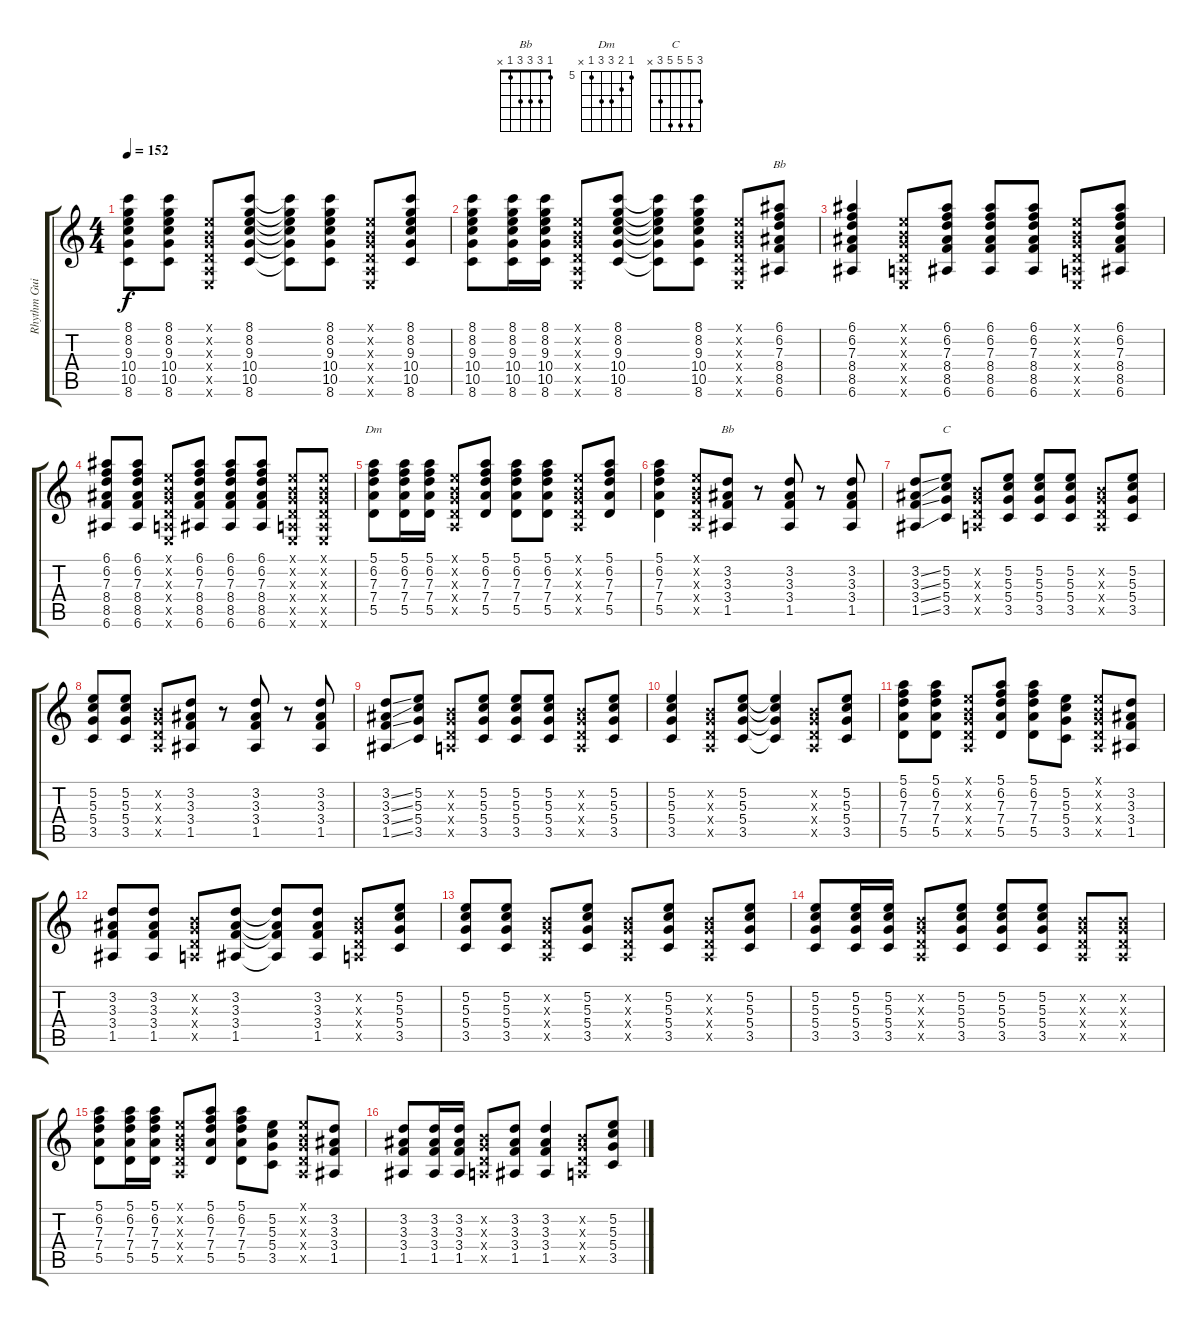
\track ("Rhythm Guitar" "Rhythm Gui") {instrument electricguitarjazz}
\staff {score tabs}
\tuning (E4 B3 G3 D3 A2 E2) {hide}
\chord ("Bb" 6 6 7 8 8 6) {firstfret 6}
\chord ("Dm" 5 6 7 7 5 x) {firstfret 5}
\chord ("Bb" 1 3 3 3 1 x)
\chord ("C" 3 5 5 5 3 x)
\ts (4 4)
\tempo 152
\clef g2
\ks c
(8.1 8.2 9.3 10.4 10.5 8.6).8{dy f} (8.1 8.2 9.3 10.4 10.5 8.6).8 (0.1{x} 0.2{x} 0.3{x} 0.4{x} 0.5{x} 0.6{x}).8 (8.1 8.2 9.3 10.4 10.5 8.6).8 (8.1{t} 8.2{t} 9.3{t} 10.4{t} 10.5{t} 8.6{t}).8 (8.1 8.2 9.3 10.4 10.5 8.6).8 (0.1{x} 0.2{x} 0.3{x} 0.4{x} 0.5{x} 0.6{x}).8 (8.1 8.2 9.3 10.4 10.5 8.6).8 |
(8.1 8.2 9.3 10.4 10.5 8.6).8 (8.1 8.2 9.3 10.4 10.5 8.6).16 (8.1 8.2 9.3 10.4 10.5 8.6).16 (0.1{x} 0.2{x} 0.3{x} 0.4{x} 0.5{x} 0.6{x}).8 (8.1 8.2 9.3 10.4 10.5 8.6).8 (8.1{t} 8.2{t} 9.3{t} 10.4{t} 10.5{t} 8.6{t}).8 (8.1 8.2 9.3 10.4 10.5 8.6).8 (0.1{x} 0.2{x} 0.3{x} 0.4{x} 0.5{x} 0.6{x}).8 (6.1 6.2 7.3 8.4 8.5 6.6).8{ch "Bb"} |
(6.1 6.2 7.3 8.4 8.5 6.6).4 (0.1{x} 0.2{x} 0.3{x} 0.4{x} 0.5{x} 0.6{x}).8 (6.1 6.2 7.3 8.4 8.5 6.6).8 (6.1 6.2 7.3 8.4 8.5 6.6).8 (6.1 6.2 7.3 8.4 8.5 6.6).8 (0.1{x} 0.2{x} 0.3{x} 0.4{x} 0.5{x} 0.6{x}).8 (6.1 6.2 7.3 8.4 8.5 6.6).8 |
(6.1 6.2 7.3 8.4 8.5 6.6).8 (6.1 6.2 7.3 8.4 8.5 6.6).8 (0.1{x} 0.2{x} 0.3{x} 0.4{x} 0.5{x} 0.6{x}).8 (6.1 6.2 7.3 8.4 8.5 6.6).8 (6.1 6.2 7.3 8.4 8.5 6.6).8 (6.1 6.2 7.3 8.4 8.5 6.6).8 (0.1{x} 0.2{x} 0.3{x} 0.4{x} 0.5{x} 0.6{x}).8 (0.1{x} 0.2{x} 0.3{x} 0.4{x} 0.5{x} 0.6{x}).8 |
(5.1 6.2 7.3 7.4 5.5).8{ch "Dm"} (5.1 6.2 7.3 7.4 5.5).16 (5.1 6.2 7.3 7.4 5.5).16 (0.1{x} 0.2{x} 0.3{x} 0.4{x} 0.5{x}).8 (5.1 6.2 7.3 7.4 5.5).8 (5.1 6.2 7.3 7.4 5.5).8 (5.1 6.2 7.3 7.4 5.5).8 (0.1{x} 0.2{x} 0.3{x} 0.4{x} 0.5{x}).8 (5.1 6.2 7.3 7.4 5.5).8 |
(5.1 6.2 7.3 7.4 5.5).4 (0.1{x} 0.2{x} 0.3{x} 0.4{x} 0.5{x}).8 (3.2 3.3 3.4 1.5).8{ch "Bb"} r.8 (3.2 3.3 3.4 1.5).8 r.8 (3.2 3.3 3.4 1.5).8 |
(3.2{ss} 3.3{ss} 3.4{ss} 1.5{ss}).8 (5.2 5.3 5.4 3.5).8{ch "C"} (0.2{x} 0.3{x} 0.4{x} 0.5{x}).8 (5.2 5.3 5.4 3.5).8 (5.2 5.3 5.4 3.5).8 (5.2 5.3 5.4 3.5).8 (0.2{x} 0.3{x} 0.4{x} 0.5{x}).8 (5.2 5.3 5.4 3.5).8 |
(5.2 5.3 5.4 3.5).8 (5.2 5.3 5.4 3.5).8 (0.2{x} 0.3{x} 0.4{x} 0.5{x}).8 (3.2 3.3 3.4 1.5).8 r.8 (3.2 3.3 3.4 1.5).8 r.8 (3.2 3.3 3.4 1.5).8 |
(3.2{ss} 3.3{ss} 3.4{ss} 1.5{ss}).8 (5.2 5.3 5.4 3.5).8 (0.2{x} 0.3{x} 0.4{x} 0.5{x}).8 (5.2 5.3 5.4 3.5).8 (5.2 5.3 5.4 3.5).8 (5.2 5.3 5.4 3.5).8 (0.2{x} 0.3{x} 0.4{x} 0.5{x}).8 (5.2 5.3 5.4 3.5).8 |
(5.2 5.3 5.4 3.5).4 (0.2{x} 0.3{x} 0.4{x} 0.5{x}).8 (5.2 5.3 5.4 3.5).8 (5.2{t} 5.3{t} 5.4{t} 3.5{t}).4 (0.2{x} 0.3{x} 0.4{x} 0.5{x}).8 (5.2 5.3 5.4 3.5).8 |
(5.1 6.2 7.3 7.4 5.5).8 (5.1 6.2 7.3 7.4 5.5).8 (0.1{x} 0.2{x} 0.3{x} 0.4{x} 0.5{x}).8 (5.1 6.2 7.3 7.4 5.5).8 (5.1 6.2 7.3 7.4 5.5).8 (5.2 5.3 5.4 3.5).8 (0.1{x} 0.2{x} 0.3{x} 0.4{x} 0.5{x}).8 (3.2 3.3 3.4 1.5).8 |
(3.2 3.3 3.4 1.5).8 (3.2 3.3 3.4 1.5).8 (0.2{x} 0.3{x} 0.4{x} 0.5{x}).8 (3.2 3.3 3.4 1.5).8 (3.2{t} 3.3{t} 3.4{t} 1.5{t}).8 (3.2 3.3 3.4 1.5).8 (0.2{x} 0.3{x} 0.4{x} 0.5{x}).8 (5.2 5.3 5.4 3.5).8 |
(5.2 5.3 5.4 3.5).8 (5.2 5.3 5.4 3.5).8 (0.2{x} 0.3{x} 0.4{x} 0.5{x}).8 (5.2 5.3 5.4 3.5).8 (0.2{x} 0.3{x} 0.4{x} 0.5{x}).8 (5.2 5.3 5.4 3.5).8 (0.2{x} 0.3{x} 0.4{x} 0.5{x}).8 (5.2 5.3 5.4 3.5).8 |
(5.2 5.3 5.4 3.5).8 (5.2 5.3 5.4 3.5).16 (5.2 5.3 5.4 3.5).16 (0.2{x} 0.3{x} 0.4{x} 0.5{x}).8 (5.2 5.3 5.4 3.5).8 (5.2 5.3 5.4 3.5).8 (5.2 5.3 5.4 3.5).8 (0.2{x} 0.3{x} 0.4{x} 0.5{x}).8 (0.2{x} 0.3{x} 0.4{x} 0.5{x}).8 |
(5.1 6.2 7.3 7.4 5.5).8 (5.1 6.2 7.3 7.4 5.5).16 (5.1 6.2 7.3 7.4 5.5).16 (0.1{x} 0.2{x} 0.3{x} 0.4{x} 0.5{x}).8 (5.1 6.2 7.3 7.4 5.5).8 (5.1 6.2 7.3 7.4 5.5).8 (5.2 5.3 5.4 3.5).8 (0.1{x} 0.2{x} 0.3{x} 0.4{x} 0.5{x}).8 (3.2 3.3 3.4 1.5).8 |
(3.2 3.3 3.4 1.5).8 (3.2 3.3 3.4 1.5).16 (3.2 3.3 3.4 1.5).16 (0.2{x} 0.3{x} 0.4{x} 0.5{x}).8 (3.2 3.3 3.4 1.5).8 (3.2 3.3 3.4 1.5).4 (0.2{x} 0.3{x} 0.4{x} 0.5{x}).8 (5.2 5.3 5.4 3.5).8
